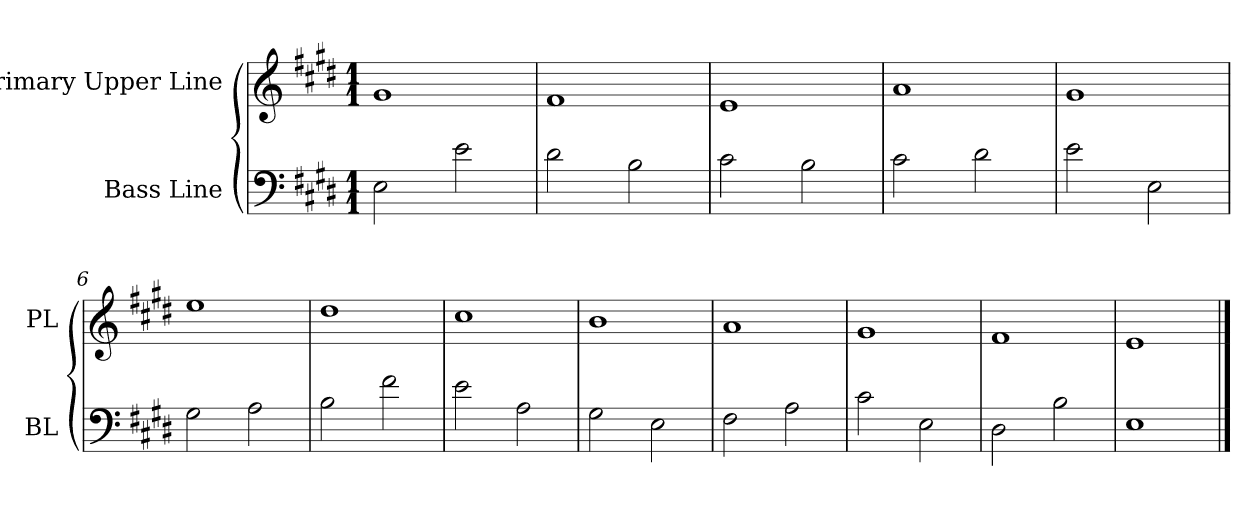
**kern	**kern
*part2	*part1
*staff2	*staff1
*I"Bass Line	*I"Primary Upper Line
*I'BL	*I'PL
*clefF4	*clefG2
*k[f#c#g#d#]	*k[f#c#g#d#]
*M1/1	*M1/1
=1	=1
2E\	1g#
2e\	.
=2	=2
2d#\	1f#
2B\	.
=3	=3
2c#\	1e
2B\	.
=4	=4
2c#\	1a
2d#\	.
=5	=5
2e\	1g#
2E\	.
=6	=6
2G#\	1ee
2A\	.
=7	=7
2B\	1dd#
2f#\	.
=8	=8
2e\	1cc#
2A\	.
=9	=9
2G#\	1b
2E\	.
=10	=10
2F#\	1a
2A\	.
=11	=11
2c#\	1g#
2E\	.
=12	=12
2D#\	1f#
2B\	.
=13	=13
1E	1e
==	==
*-	*-
